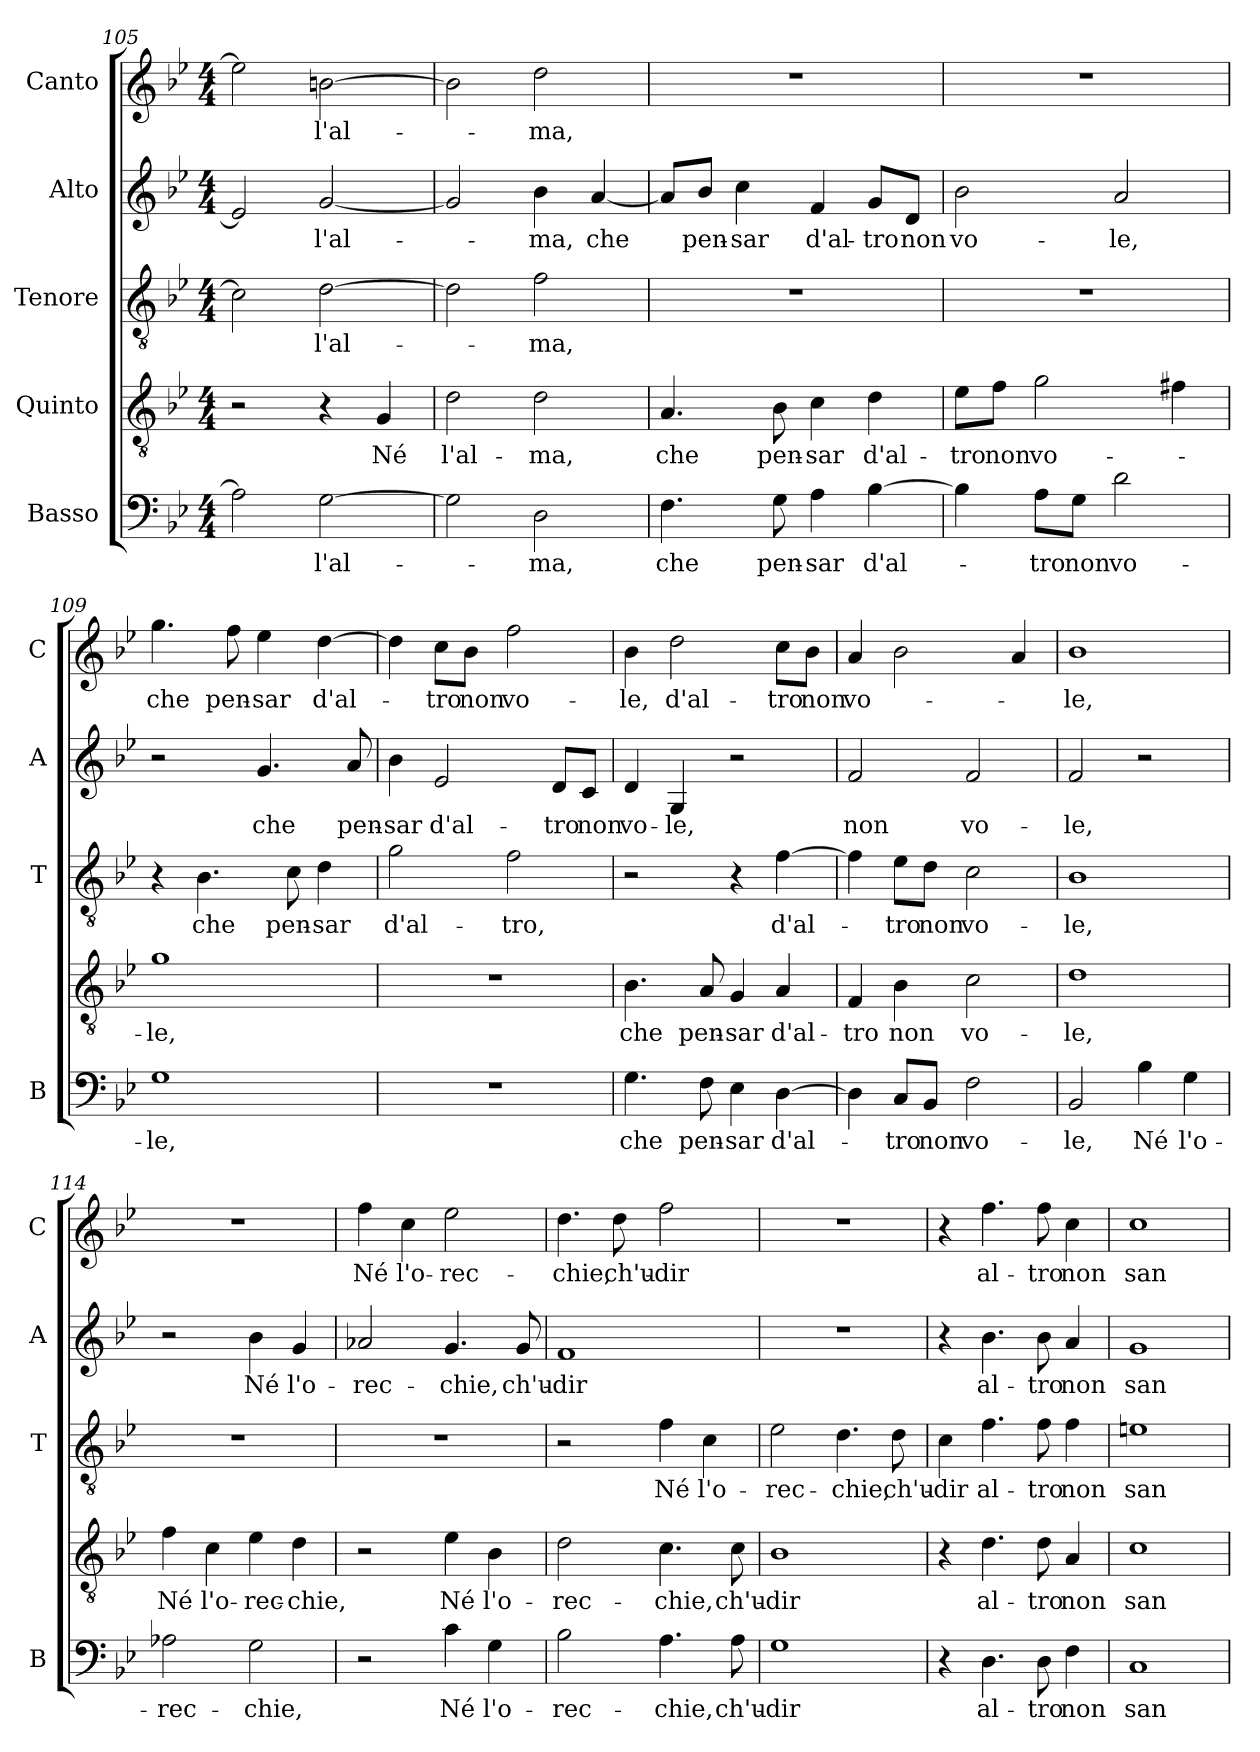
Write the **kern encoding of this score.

**kern	**text	**kern	**text	**kern	**text	**kern	**text	**kern	**text
*part5	*part5	*part4	*part4	*part3	*part3	*part2	*part2	*part1	*part1
*staff5	*staff5	*staff4	*staff4	*staff3	*staff3	*staff2	*staff2	*staff1	*staff1
*I"Basso	*	*I"Quinto	*	*I"Tenore	*	*I"Alto	*	*I"Canto	*
*I'B	*	*	*	*I'T	*	*I'A	*	*I'C	*
*clefF4	*	*clefGv2	*	*clefGv2	*	*clefG2	*	*clefG2	*
*k[b-e-]	*	*k[b-e-]	*	*k[b-e-]	*	*k[b-e-]	*	*k[b-e-]	*
*B-:	*	*B-:	*	*B-:	*	*B-:	*	*B-:	*
*M4/4	*	*M4/4	*	*M4/4	*	*M4/4	*	*M4/4	*
=105	=105	=105	=105	=105	=105	=105	=105	=105	=105
2A-\]	.	2r	.	2c\]	.	2e-/]	.	2ee-\]	.
!	!LO:LY:b	!	!	!	!LO:LY:b	!	!LO:LY:b	!	!LO:LY:b
[2G\	l'al-	4r	.	[2d\	l'al-	[2g/	l'al-	[2bn\	l'al-
!	!	!	!LO:LY:b	!	!	!	!	!	!
.	.	4G/	Né	.	.	.	.	.	.
=106	=106	=106	=106	=106	=106	=106	=106	=106	=106
!	!	!	!LO:LY:b	!	!	!	!	!	!
2G\]	.	2d\	l'al-	2d\]	.	2g/]	.	2b\]	.
!	!LO:LY:b	!	!LO:LY:b	!	!LO:LY:b	!	!LO:LY:b	!	!LO:LY:b
2D\	-ma,	2d\	-ma,	2f\	-ma,	4b-\	-ma,	2dd\	-ma,
!	!	!	!	!	!	!	!LO:LY:b	!	!
.	.	.	.	.	.	[4a/	che	.	.
=107	=107	=107	=107	=107	=107	=107	=107	=107	=107
!	!LO:LY:b	!	!LO:LY:b	!	!	!	!	!	!
4.F\	che	4.A/	che	1r	.	8a/L]	.	1r	.
!	!	!	!	!	!	!	!LO:LY:b	!	!
.	.	.	.	.	.	8b-/J	pen-	.	.
!	!	!	!	!	!	!	!LO:LY:b	!	!
.	.	.	.	.	.	4cc\	-sar	.	.
!	!LO:LY:b	!	!LO:LY:b	!	!	!	!	!	!
8G\	pen-	8B-\	pen-	.	.	.	.	.	.
!	!LO:LY:b	!	!LO:LY:b	!	!	!	!LO:LY:b	!	!
4A\	-sar	4c\	-sar	.	.	4f/	d'al-	.	.
!	!LO:LY:b	!	!LO:LY:b	!	!	!	!LO:LY:b	!	!
[4B-\	d'al-	4d\	d'al-	.	.	8g/L	-tro	.	.
!	!	!	!	!	!	!	!LO:LY:b	!	!
.	.	.	.	.	.	8d/J	non	.	.
!!LO:LB:g=z
=108	=108	=108	=108	=108	=108	=108	=108	=108	=108
!	!	!	!LO:LY:b	!	!	!	!LO:LY:b	!	!
4B-\]	.	8e-\L	-tro	1r	.	2b-\	vo-	1r	.
!	!	!	!LO:LY:b	!	!	!	!	!	!
.	.	8f\J	non	.	.	.	.	.	.
!	!LO:LY:b	!	!LO:LY:b	!	!	!	!	!	!
8A\L	-tro	2g\	vo-	.	.	.	.	.	.
!	!LO:LY:b	!	!	!	!	!	!	!	!
8G\J	non	.	.	.	.	.	.	.	.
!	!LO:LY:b	!	!	!	!	!	!LO:LY:b	!	!
2d\	vo-	.	.	.	.	2a/	-le,	.	.
.	.	4f#X\	.	.	.	.	.	.	.
=109	=109	=109	=109	=109	=109	=109	=109	=109	=109
!	!LO:LY:b	!	!LO:LY:b	!	!	!	!	!	!LO:LY:b
1G	-le,	1g	-le,	4r	.	2r	.	4.gg\	che
!	!	!	!	!	!LO:LY:b	!	!	!	!
.	.	.	.	4.B-\	che	.	.	.	.
!	!	!	!	!	!	!	!	!	!LO:LY:b
.	.	.	.	.	.	.	.	8ff\	pen-
!	!	!	!	!	!	!	!LO:LY:b	!	!LO:LY:b
.	.	.	.	.	.	4.g/	che	4ee-\	-sar
!	!	!	!	!	!LO:LY:b	!	!	!	!
.	.	.	.	8c\	pen-	.	.	.	.
!	!	!	!	!	!LO:LY:b	!	!	!	!LO:LY:b
.	.	.	.	4d\	-sar	.	.	[4dd\	d'al-
!	!	!	!	!	!	!	!LO:LY:b	!	!
.	.	.	.	.	.	8a/	pen-	.	.
=110	=110	=110	=110	=110	=110	=110	=110	=110	=110
!	!	!	!	!	!LO:LY:b	!	!LO:LY:b	!	!
1r	.	1r	.	2g\	d'al-	4b-\	-sar	4dd\]	.
!	!	!	!	!	!	!	!LO:LY:b	!	!LO:LY:b
.	.	.	.	.	.	2e-/	d'al-	8cc\L	-tro
!	!	!	!	!	!	!	!	!	!LO:LY:b
.	.	.	.	.	.	.	.	8b-\J	non
!	!	!	!	!	!LO:LY:b	!	!	!	!LO:LY:b
.	.	.	.	2f\	-tro,	.	.	2ff\	vo-
!	!	!	!	!	!	!	!LO:LY:b	!	!
.	.	.	.	.	.	8d/L	-tro	.	.
!	!	!	!	!	!	!	!LO:LY:b	!	!
.	.	.	.	.	.	8c/J	non	.	.
=111	=111	=111	=111	=111	=111	=111	=111	=111	=111
!	!LO:LY:b	!	!LO:LY:b	!	!	!	!LO:LY:b	!	!LO:LY:b
4.G\	che	4.B-\	che	2r	.	4d/	vo-	4b-\	-le,
!	!	!	!	!	!	!	!LO:LY:b	!	!LO:LY:b
.	.	.	.	.	.	4G/	-le,	2dd\	d'al-
!	!LO:LY:b	!	!LO:LY:b	!	!	!	!	!	!
8F\	pen-	8A/	pen-	.	.	.	.	.	.
!	!LO:LY:b	!	!LO:LY:b	!	!	!	!	!	!
4E-\	-sar	4G/	-sar	4r	.	2r	.	.	.
!	!LO:LY:b	!	!LO:LY:b	!	!LO:LY:b	!	!	!	!LO:LY:b
[4D\	d'al-	4A/	d'al-	[4f\	d'al-	.	.	8cc\L	-tro
!	!	!	!	!	!	!	!	!	!LO:LY:b
.	.	.	.	.	.	.	.	8b-\J	non
=112	=112	=112	=112	=112	=112	=112	=112	=112	=112
!	!	!	!LO:LY:b	!	!	!	!LO:LY:b	!	!LO:LY:b
4D\]	.	4F/	-tro	4f\]	.	2f/	non	4a/	vo-
!	!LO:LY:b	!	!LO:LY:b	!	!LO:LY:b	!	!	!	!
8C/L	-tro	4B-\	non	8e-\L	-tro	.	.	2b-\	.
!	!LO:LY:b	!	!	!	!LO:LY:b	!	!	!	!
8BB-/J	non	.	.	8d\J	non	.	.	.	.
!	!LO:LY:b	!	!LO:LY:b	!	!LO:LY:b	!	!LO:LY:b	!	!
2F\	vo-	2c\	vo-	2c\	vo-	2f/	vo-	.	.
.	.	.	.	.	.	.	.	4a/	.
=113	=113	=113	=113	=113	=113	=113	=113	=113	=113
!	!LO:LY:b	!	!LO:LY:b	!	!LO:LY:b	!	!LO:LY:b	!	!LO:LY:b
2BB-/	-le,	1d	-le,	1B-	-le,	2f/	-le,	1b-	-le,
!	!LO:LY:b	!	!	!	!	!	!	!	!
4B-\	Né	.	.	.	.	2r	.	.	.
!	!LO:LY:b	!	!	!	!	!	!	!	!
4G\	l'o-	.	.	.	.	.	.	.	.
!!LO:LB:g=z
=114	=114	=114	=114	=114	=114	=114	=114	=114	=114
!	!LO:LY:b	!	!LO:LY:b	!	!	!	!	!	!
2A-X\	-rec-	4f\	Né	1r	.	2r	.	1r	.
!	!	!	!LO:LY:b	!	!	!	!	!	!
.	.	4c\	l'o-	.	.	.	.	.	.
!	!LO:LY:b	!	!LO:LY:b	!	!	!	!LO:LY:b	!	!
2G\	-chie,	4e-\	-rec-	.	.	4b-\	Né	.	.
!	!	!	!LO:LY:b	!	!	!	!LO:LY:b	!	!
.	.	4d\	-chie,	.	.	4g/	l'o-	.	.
=115	=115	=115	=115	=115	=115	=115	=115	=115	=115
!	!	!	!	!	!	!	!LO:LY:b	!	!LO:LY:b
2r	.	2r	.	1r	.	2a-X/	-rec-	4ff\	Né
!	!	!	!	!	!	!	!	!	!LO:LY:b
.	.	.	.	.	.	.	.	4cc\	l'o-
!	!LO:LY:b	!	!LO:LY:b	!	!	!	!LO:LY:b	!	!LO:LY:b
4c\	Né	4e-\	Né	.	.	4.g/	-chie,	2ee-\	-rec-
!	!LO:LY:b	!	!LO:LY:b	!	!	!	!	!	!
4G\	l'o-	4B-\	l'o-	.	.	.	.	.	.
!	!	!	!	!	!	!	!LO:LY:b	!	!
.	.	.	.	.	.	8g/	ch'u-	.	.
=116	=116	=116	=116	=116	=116	=116	=116	=116	=116
!	!LO:LY:b	!	!LO:LY:b	!	!	!	!LO:LY:b	!	!LO:LY:b
2B-\	-rec-	2d\	-rec-	2r	.	1f	-dir	4.dd\	-chie,
!	!	!	!	!	!	!	!	!	!LO:LY:b
.	.	.	.	.	.	.	.	8dd\	ch'u-
!	!LO:LY:b	!	!LO:LY:b	!	!LO:LY:b	!	!	!	!LO:LY:b
4.A\	-chie,	4.c\	-chie,	4f\	Né	.	.	2ff\	-dir
!	!	!	!	!	!LO:LY:b	!	!	!	!
.	.	.	.	4c\	l'o-	.	.	.	.
!	!LO:LY:b	!	!LO:LY:b	!	!	!	!	!	!
8A\	ch'u-	8c\	ch'u-	.	.	.	.	.	.
=117	=117	=117	=117	=117	=117	=117	=117	=117	=117
!	!LO:LY:b	!	!LO:LY:b	!	!LO:LY:b	!	!	!	!
1G	-dir	1B-	-dir	2e-\	-rec-	1r	.	1r	.
!	!	!	!	!	!LO:LY:b	!	!	!	!
.	.	.	.	4.d\	-chie,	.	.	.	.
!	!	!	!	!	!LO:LY:b	!	!	!	!
.	.	.	.	8d\	ch'u-	.	.	.	.
=118	=118	=118	=118	=118	=118	=118	=118	=118	=118
!	!	!	!	!	!LO:LY:b	!	!	!	!
4r	.	4r	.	4c\	-dir	4r	.	4r	.
!	!LO:LY:b	!	!LO:LY:b	!	!LO:LY:b	!	!LO:LY:b	!	!LO:LY:b
4.D\	al-	4.d\	al-	4.f\	al-	4.b-\	al-	4.ff\	al-
!	!LO:LY:b	!	!LO:LY:b	!	!LO:LY:b	!	!LO:LY:b	!	!LO:LY:b
8D\	-tro	8d\	-tro	8f\	-tro	8b-\	-tro	8ff\	-tro
!	!LO:LY:b	!	!LO:LY:b	!	!LO:LY:b	!	!LO:LY:b	!	!LO:LY:b
4F\	non	4A/	non	4f\	non	4a/	non	4cc\	non
=119	=119	=119	=119	=119	=119	=119	=119	=119	=119
!	!LO:LY:b	!	!LO:LY:b	!	!LO:LY:b	!	!LO:LY:b	!	!LO:LY:b
1C	san-	1c	san-	1en	san-	1g	san-	1cc	san-
=	=	=	=	=	=	=	=	=	=
*-	*-	*-	*-	*-	*-	*-	*-	*-	*-
